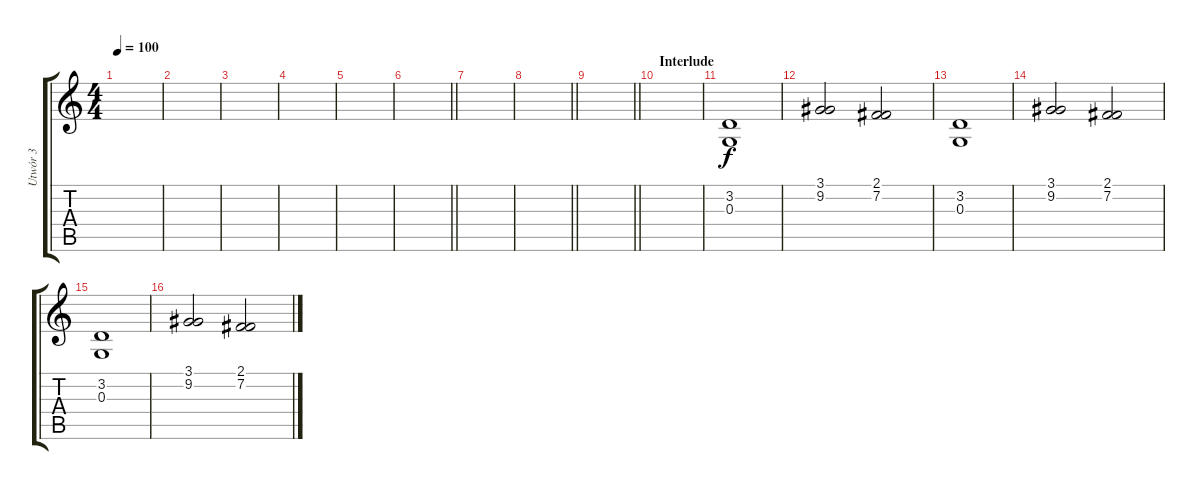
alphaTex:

\track ("Utwór 3" "Utwór 3") {instrument stringensemble2}
\staff {score tabs}
\tuning (E4 B3 G3 D3 A2 E2) {hide}
\ts (4 4)
\tempo 100
\clef g2
\ks c
|
|
|
|
|
\barLineRight lightlight
|
|
\barLineRight lightlight
|
\barLineRight lightlight
|
\section ("" "Interlude")
|
(3.2 0.3).1 |
(3.1 9.2).2 (2.1 7.2).2 |
(3.2 0.3).1 |
(3.1 9.2).2 (2.1 7.2).2 |
(3.2 0.3).1 |
(3.1 9.2).2 (2.1 7.2).2
